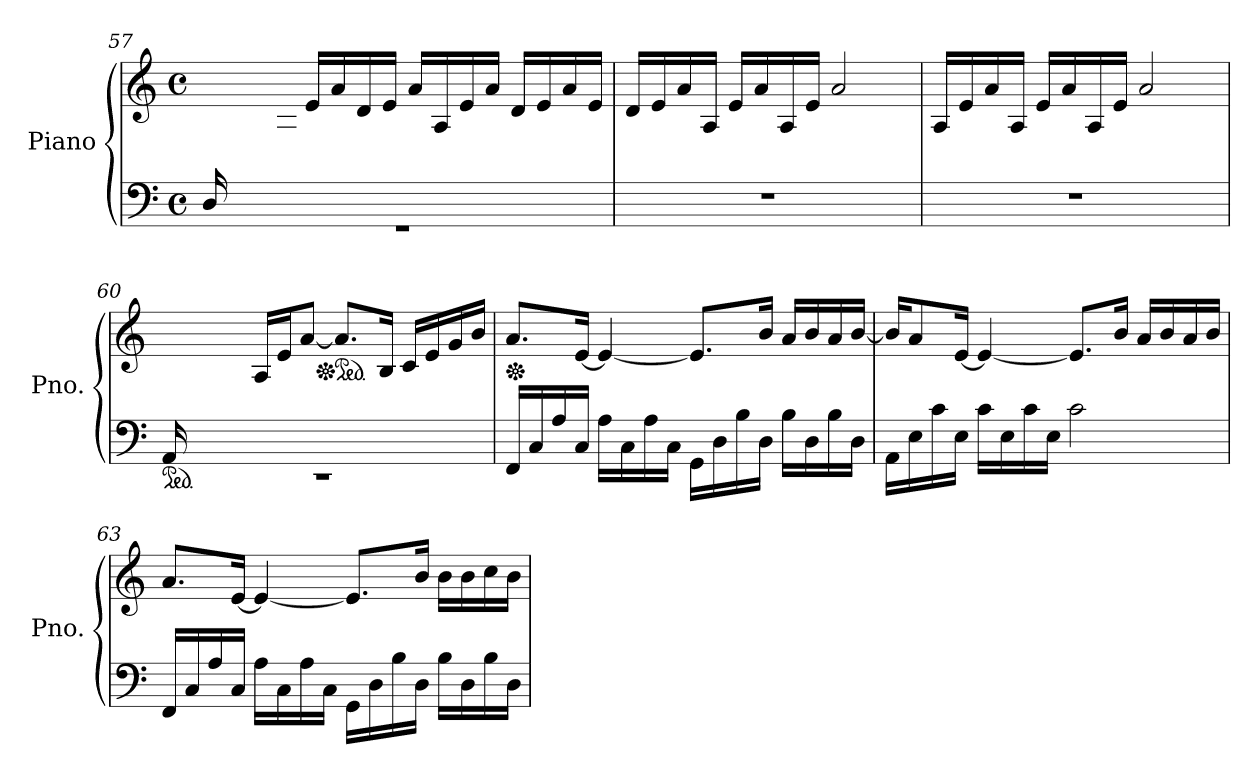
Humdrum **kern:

**kern	**kern
*part1	*part1
*staff2	*staff1
*I"Piano	*
*I'Pno.	*
*clefF4	*clefG2
*k[]	*k[]
*M4/4	*M4/4
*met(c)	*met(c)
=57	=57
*^	*
16D/LL	1r	16ryy
2...ryy	.	16e\
.	.	16a\
.	.	16A\JJ
.	.	16e/LL
.	.	16a/
.	.	16d/
.	.	16e/JJ
.	.	16a/LL
.	.	16A/
.	.	16e/
.	.	16a/JJ
.	.	16d/LL
.	.	16e/
.	.	16a/
.	.	16e/JJ
*v	*v	*
!!LO:LB:g=z
=58	=58
1r	16d/LL
.	16e/
.	16a/
.	16A/JJ
.	16e/LL
.	16a/
.	16A/
.	16e/JJ
.	2a/
=59	=59
1r	16A/LL
.	16e/
.	16a/
.	16A/JJ
.	16e/LL
.	16a/
.	16A/
.	16e/JJ
.	2a/
=60	=60
*ped	*
*^	*
16AA/LL	1r	16ryy
2...ryy	.	16e\
.	.	16a\
.	.	16e\JJ
.	.	16A/LL
.	.	16e/J
.	.	[8a/J
*	*	*Xped
*	*	*ped
.	.	8.a/L]
.	.	16B/Jk
.	.	16c/LL
.	.	16e/
.	.	16g/
.	.	16b/JJ
*v	*v	*
=61	=61
*	*Xped
16FF/LL	8.a/L
16C/	.
16A/	.
16C/JJ	[16e/Jk
16A\LL	4e/_
16C\	.
16A\	.
16C\JJ	.
16GG\LL	8.e/L]
16D\	.
16B\	.
16D\JJ	16b/Jk
16B\LL	16a/LL
16D\	16b/
16B\	16a/
16D\JJ	[16b/JJ
!!LO:PB:g=z
=62	=62
16AA\LL	16b/KL]
16E\	8a/
16c\	.
16E\JJ	[16e/Jk
16c\LL	4e/_
16E\	.
16c\	.
16E\JJ	.
2c\	8.e/L]
.	16b/Jk
.	16a/LL
.	16b/
.	16a/
.	16b/JJ
=63	=63
16FF/LL	8.a/L
16C/	.
16A/	.
16C/JJ	[16e/Jk
16A\LL	4e/_
16C\	.
16A\	.
16C\JJ	.
16GG\LL	8.e/L]
16D\	.
16B\	.
16D\JJ	16b/Jk
16B\LL	16b\LL
16D\	16b\
16B\	16cc\
16D\JJ	16b\JJ
=	=
*-	*-
